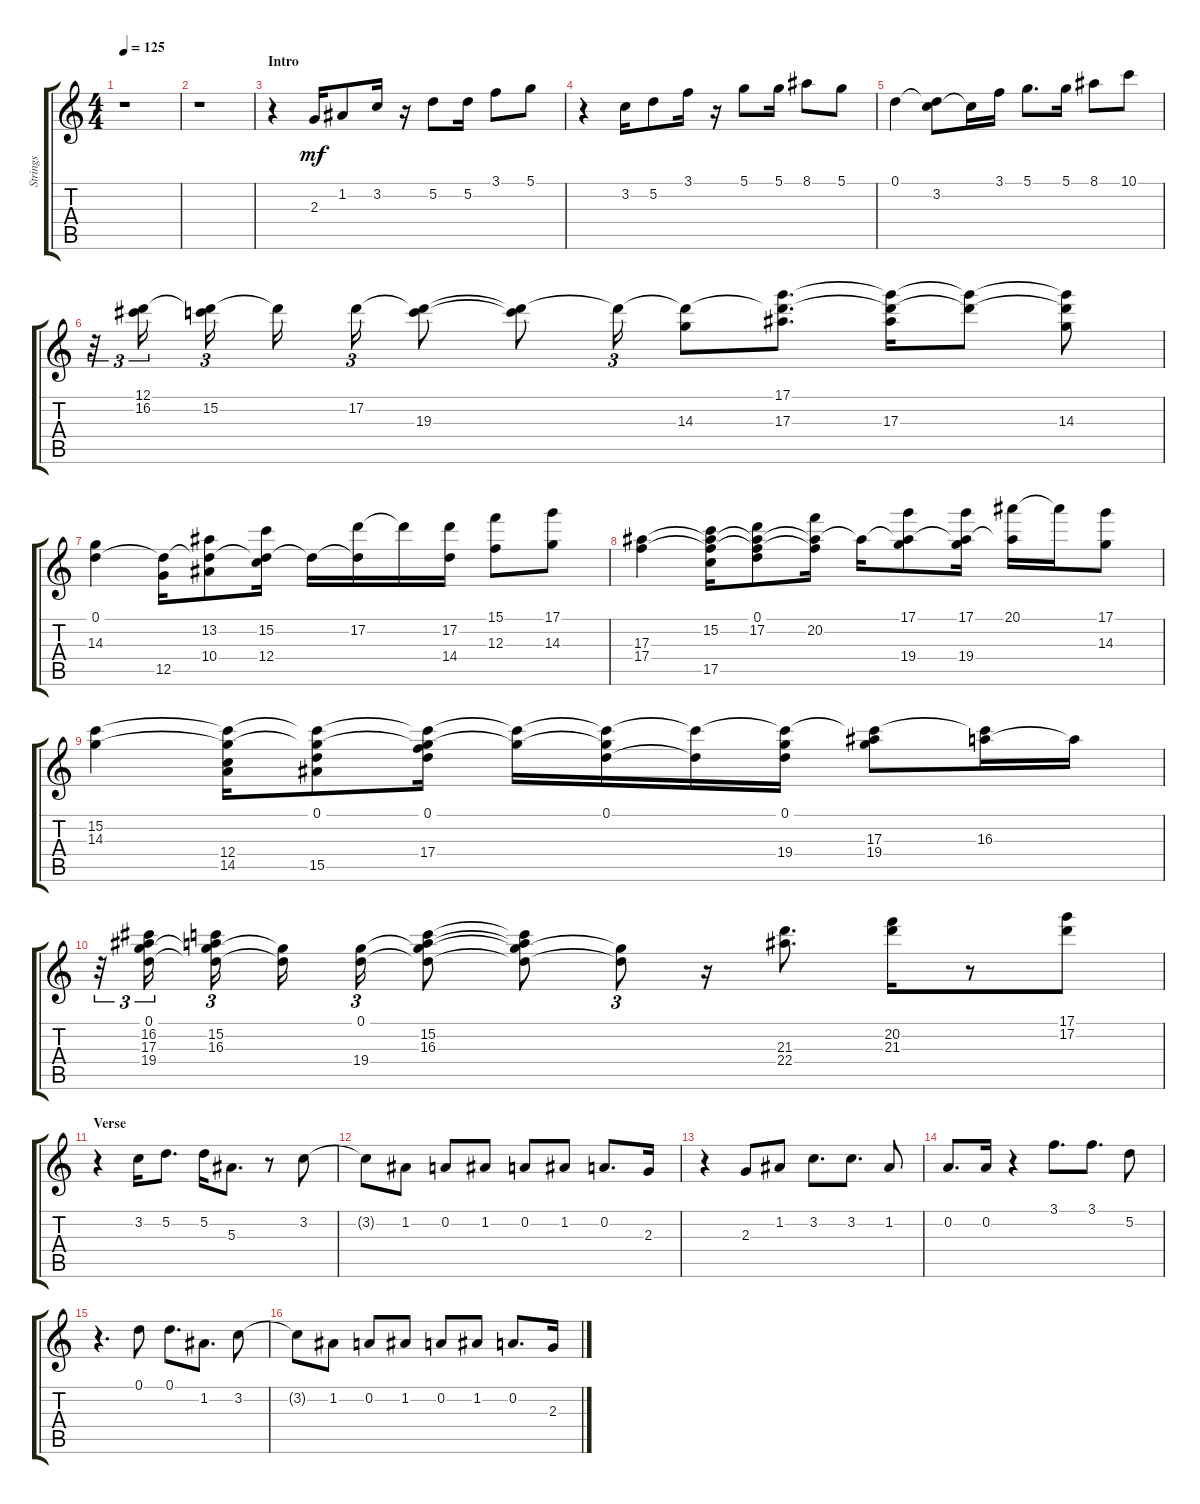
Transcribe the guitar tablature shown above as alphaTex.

\track ("Strings" "Strings") {instrument electricguitarclean}
\staff {score tabs}
\tuning (D4 A3 F3 C3 G2 C2) {hide}
\ts (4 4)
\tempo 125
\clef g2
\ks aminor
r.1{dy mf instrument electricguitarclean} |
r.1 |
\section ("" "Intro")
r.4 2.3.16 1.2.8 3.2.16 r.16 5.2.8 5.2.16 3.1.8 5.1.8 |
r.4 3.2.16 5.2.8 3.1.16 r.16 5.1.8 5.1.16 8.1.8 5.1.8 |
0.1.4 (0.1{t} 3.2).8 3.2{t}.16 3.1.16 5.1.8{d} 5.1.16 8.1.8 10.1.8 |
r.32{tu (3 2)} (12.1 16.2).16{tu (3 2)} (12.1{t} 15.2).16{tu (3 2)} 12.1{t}.16 17.2.16{tu (3 2)} (17.2{t} 19.3).8 (17.2{t} 19.3{t}).8 17.2{t}.16{tu (3 2)} (17.2{t} 14.3).8 (17.1 17.2{t} 17.3).8{d} (17.1{t} 17.2{t} 17.3).16 (17.1{t} 17.2{t}).8 (17.1{t} 17.2{t} 14.3).8 |
(0.1 14.3).4 (0.1{t} 12.5).16 (0.1{t} 13.2 10.4).8 (0.1{t} 15.2 12.4).16 0.1{t}.16 (0.1{t} 17.2).16 17.2{t}.16 (17.2 14.4).16 (15.1 12.3).8 (17.1 14.3).8 |
(17.3 17.4).4 (15.2 17.3{t} 17.4{t} 17.5).16 (0.1 17.2 17.3{t} 17.4{t}).8 (20.2 17.3{t} 17.4{t}).16 17.3{t}.16 (17.1 17.3{t} 19.4).8 (17.1 17.3{t} 19.4).16 (20.1 17.3{t}).16 20.1{t}.16 (17.1 14.3).8 |
(15.2 14.3).4 (15.2{t} 14.3{t} 12.4 14.5).16 (0.1 15.2{t} 14.3{t} 15.5).8 (0.1 15.2{t} 14.3{t} 17.4).16 (15.2{t} 14.3{t}).16 (0.1 15.2{t} 14.3{t}).16 (0.1{t} 15.2{t}).16 (0.1 15.2{t} 19.4).16 (15.2{t} 17.3 19.4).8 (15.2{t} 16.3).16 16.3{t}.16 |
r.32{tu (3 2)} (0.1 16.2 17.3 19.4).16{tu (3 2)} (0.1{t} 15.2 16.3 19.4{t}).16{tu (3 2)} (0.1{t} 19.4{t}).16 (0.1 19.4).16{tu (3 2)} (0.1{t} 15.2 16.3 19.4{t}).8 (0.1{t} 15.2{t} 16.3{t} 19.4{t}).8 (0.1{t} 19.4{t}).8{tu (3 2)} r.16 (21.3 22.4).8{d} (20.2 21.3).16 r.8 (17.1 17.2).8 |
\section ("" "Verse")
r.4 3.2.16 5.2.8{d} 5.2.16 5.3.8{d} r.8 3.2.8 |
3.2{t}.8 1.2.8 0.2.8 1.2.8 0.2.8 1.2.8 0.2.8{d} 2.3.16 |
r.4 2.3.8 1.2.8 3.2.8{d} 3.2.8{d} 1.2.8 |
0.2.8{d} 0.2.16 r.4 3.1.8{d} 3.1.8{d} 5.2.8 |
r.4{d} 0.1.8 0.1.8{d} 1.2.8{d} 3.2.8 |
3.2{t}.8 1.2.8 0.2.8 1.2.8 0.2.8 1.2.8 0.2.8{d} 2.3.16
